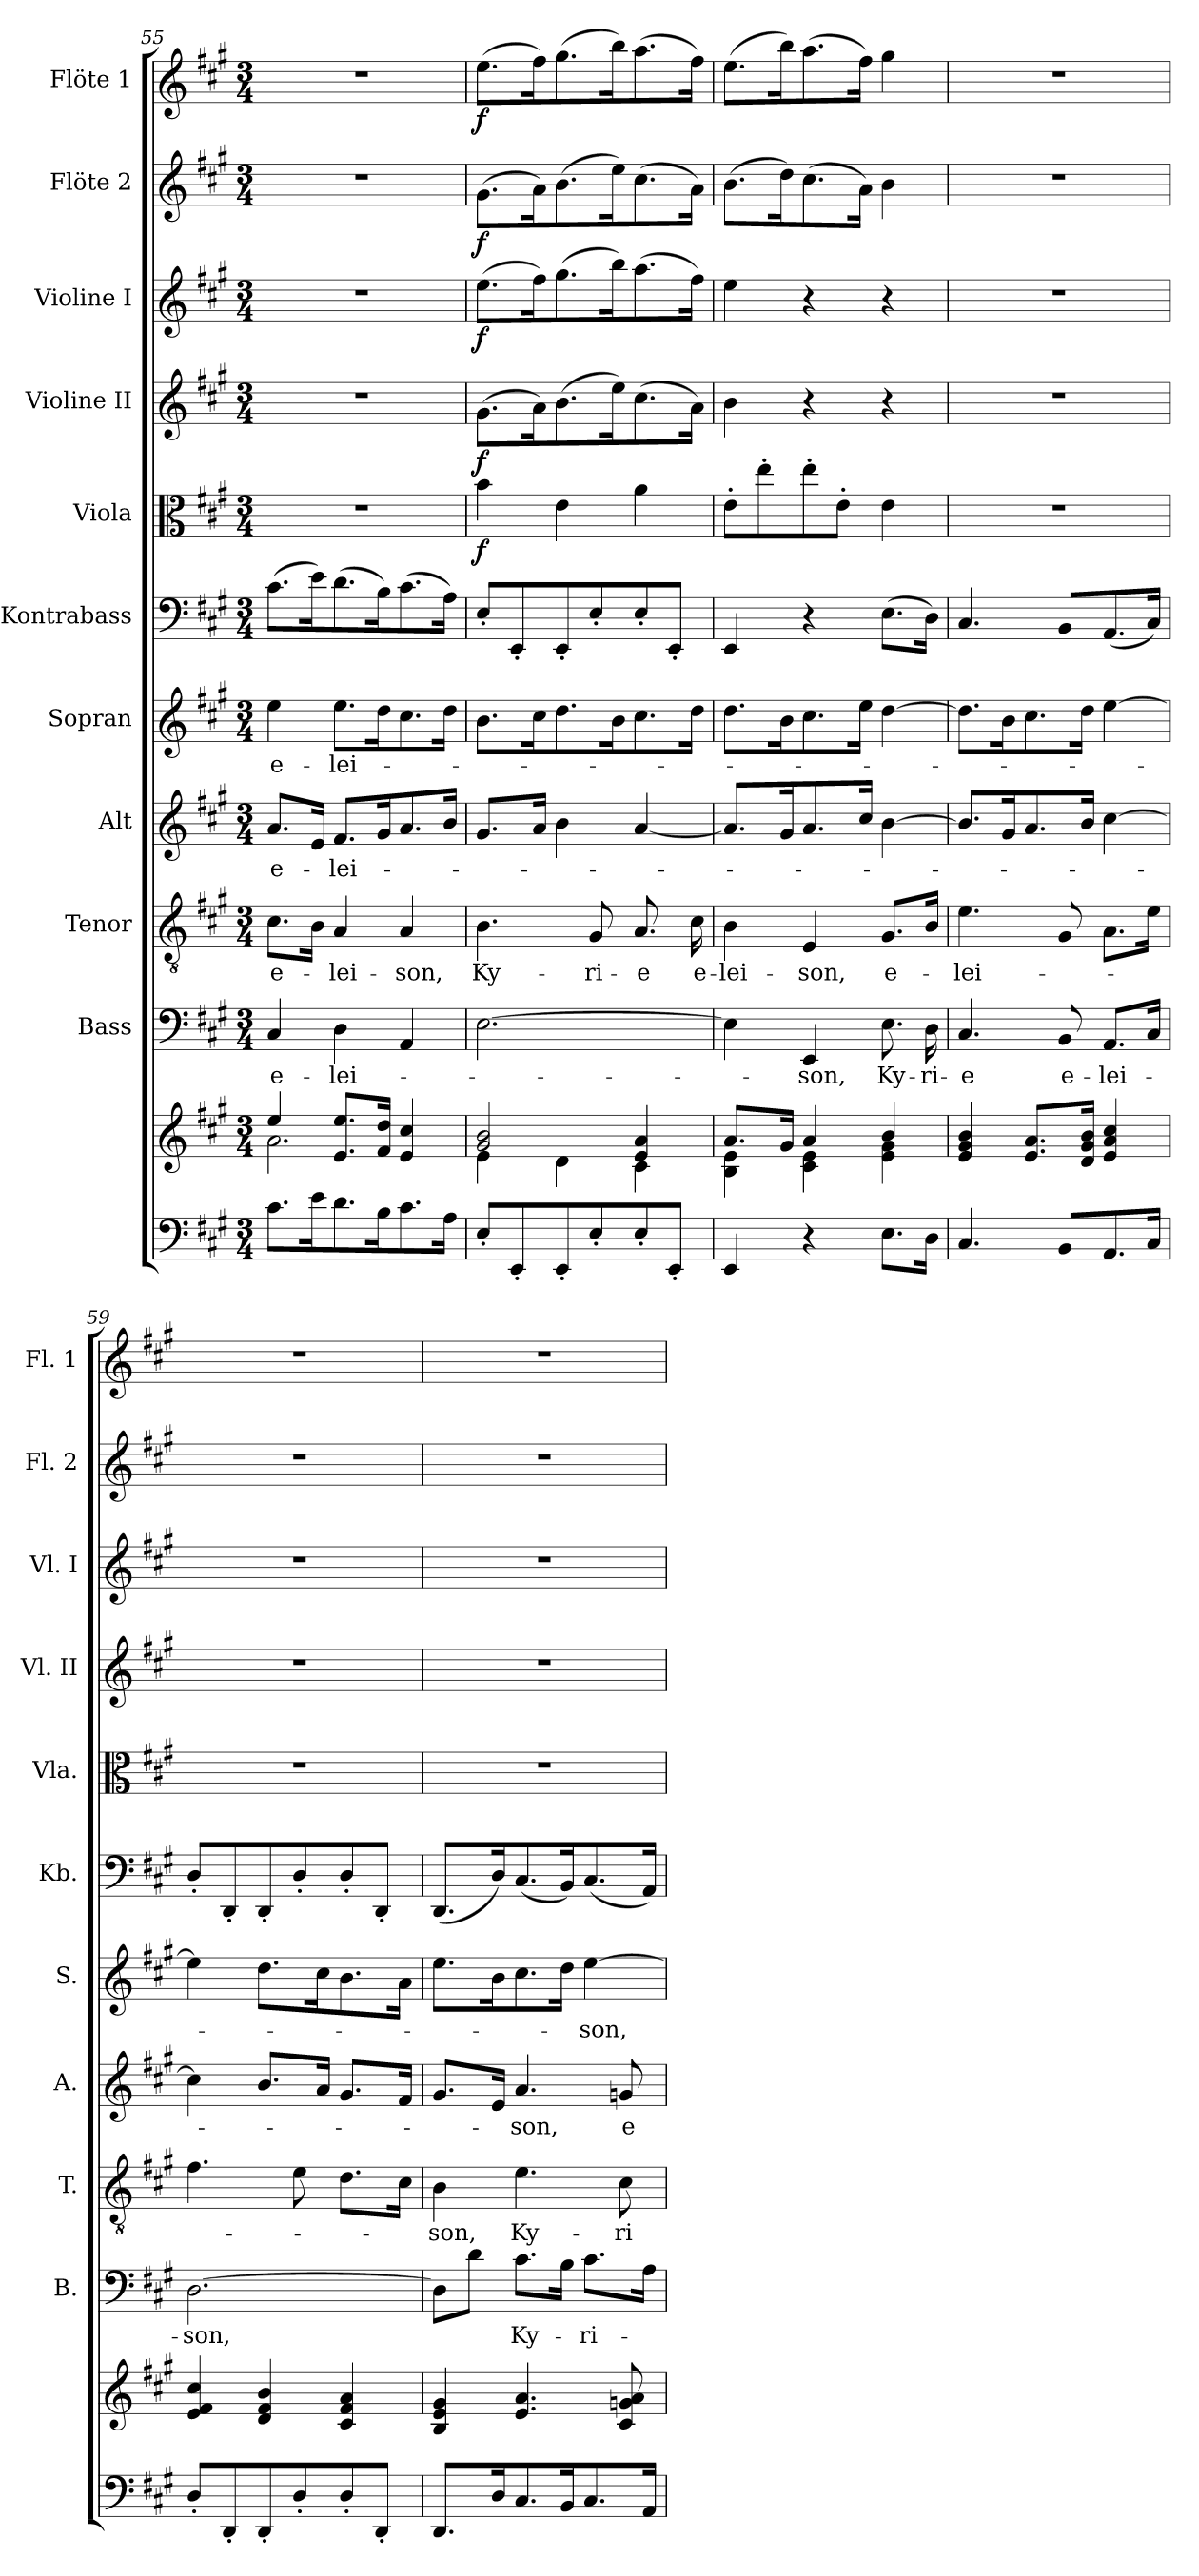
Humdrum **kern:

**kern	**kern	**kern	**text	**kern	**text	**kern	**text	**kern	**text	**kern	**kern	**dynam	**kern	**dynam	**kern	**dynam	**kern	**dynam	**kern	**dynam
*part11	*part11	*part10	*part10	*part9	*part9	*part8	*part8	*part7	*part7	*part6	*part5	*part5	*part4	*part4	*part3	*part3	*part2	*part2	*part1	*part1
*staff12	*staff11	*staff10	*staff10	*staff9	*staff9	*staff8	*staff8	*staff7	*staff7	*staff6	*staff5	*staff5	*staff4	*staff4	*staff3	*staff3	*staff2	*staff2	*staff1	*staff1
*	*	*I"Bass	*	*I"Tenor	*	*I"Alt	*	*I"Sopran	*	*I"Kontrabass	*I"Viola	*	*I"Violine II	*	*I"Violine I	*	*I"Flöte 2	*	*I"Flöte 1	*
*	*	*I'B.	*	*I'T.	*	*I'A.	*	*I'S.	*	*I'Kb.	*I'Vla.	*	*I'Vl. II	*	*I'Vl. I	*	*I'Fl. 2	*	*I'Fl. 1	*
*clefF4	*clefG2	*clefF4	*	*clefGv2	*	*clefG2	*	*clefG2	*	*clefF4	*clefC3	*	*clefG2	*	*clefG2	*	*clefG2	*	*clefG2	*
*	*	*	*	*	*	*	*	*	*	*ITrd7c12	*	*	*	*	*	*	*	*	*	*
*k[f#c#g#]	*k[f#c#g#]	*k[f#c#g#]	*	*k[f#c#g#]	*	*k[f#c#g#]	*	*k[f#c#g#]	*	*k[f#c#g#]	*k[f#c#g#]	*	*k[f#c#g#]	*	*k[f#c#g#]	*	*k[f#c#g#]	*	*k[f#c#g#]	*
*A:	*A:	*A:	*	*A:	*	*A:	*	*A:	*	*A:	*A:	*	*A:	*	*A:	*	*A:	*	*A:	*
*M3/4	*M3/4	*M3/4	*	*M3/4	*	*M3/4	*	*M3/4	*	*M3/4	*M3/4	*	*M3/4	*	*M3/4	*	*M3/4	*	*M3/4	*
=55	=55	=55	=55	=55	=55	=55	=55	=55	=55	=55	=55	=55	=55	=55	=55	=55	=55	=55	=55	=55
*	*^	*	*	*	*	*	*	*	*	*	*	*	*	*	*	*	*	*	*	*
!	!	!	!	!LO:LY:b	!	!LO:LY:b	!	!LO:LY:b	!	!LO:LY:b	!	!	!	!	!	!	!	!	!	!	!
8.c#\L	4ee/	2.a\	4C#/	e-	8.c#\L	e-	8.a/L	e-	4ee\	e-	(>8.C#\L	2.r	.	2.r	.	2.r	.	2.r	.	2.r	.
16e\k	.	.	.	.	16B\Jk	.	16e/Jk	.	.	.	16E\k)	.	.	.	.	.	.	.	.	.	.
!	!	!	!	!LO:LY:b	!	!LO:LY:b	!	!LO:LY:b	!	!LO:LY:b	!	!	!	!	!	!	!	!	!	!	!
8.d\	8.e/ 8.ee/L	.	4D\	-lei-	4A/	-lei-	8.f#/L	-lei-	8.ee\L	-lei-	(>8.D\	.	.	.	.	.	.	.	.	.	.
16B\k	16f#/ 16dd/Jk	.	.	.	.	.	16g#/k	.	16dd\k	.	16BB\k)	.	.	.	.	.	.	.	.	.	.
!	!	!	!	!	!	!LO:LY:b	!	!	!	!	!	!	!	!	!	!	!	!	!	!	!
8.c#\	4e/ 4cc#/	.	4AA/	.	4A/	-son,	8.a/	.	8.cc#\	.	(>8.C#\	.	.	.	.	.	.	.	.	.	.
16A\Jk	.	.	.	.	.	.	16b/Jk	.	16dd\Jk	.	16AA\Jk)	.	.	.	.	.	.	.	.	.	.
!!LO:PB:g=z
=56	=56	=56	=56	=56	=56	=56	=56	=56	=56	=56	=56	=56	=56	=56	=56	=56	=56	=56	=56	=56	=56
!	!	!	!	!	!	!LO:LY:b	!	!	!	!	!	!	!LO:DY:b	!	!LO:DY:b	!	!LO:DY:b	!	!LO:DY:b	!	!LO:DY:b
8E'</L	2g#/ 2b/	4e\	[2.E\	.	4.B\	Ky-	8.g#/L	.	8.b\L	.	8EE'</L	4b\	f	(>8.g#\L	f	(>8.ee\L	f	(>8.g#\L	f	(>8.ee\L	f
8EE'</	.	.	.	.	.	.	.	.	.	.	8EEE'</	.	.	.	.	.	.	.	.	.	.
.	.	.	.	.	.	.	16a/Jk	.	16cc#\k	.	.	.	.	16a\k)	.	16ff#\k)	.	16a\k)	.	16ff#\k)	.
8EE'</	.	4d\	.	.	.	.	4b\	.	8.dd\	.	8EEE'</	4e\	.	(>8.b\	.	(>8.gg#\	.	(>8.b\	.	(>8.gg#\	.
!	!	!	!	!	!	!LO:LY:b	!	!	!	!	!	!	!	!	!	!	!	!	!	!	!
8E'</	.	.	.	.	8G#/	-ri-	.	.	.	.	8EE'</	.	.	.	.	.	.	.	.	.	.
.	.	.	.	.	.	.	.	.	16b\k	.	.	.	.	16ee\k)	.	16bb\k)	.	16ee\k)	.	16bb\k)	.
!	!	!	!	!	!	!LO:LY:b	!	!	!	!	!	!	!	!	!	!	!	!	!	!	!
8E'</	4e/ 4a/	4c#\	.	.	8.A/	-e	[4a/	.	8.cc#\	.	8EE'</	4a\	.	(>8.cc#\	.	(>8.aa\	.	(>8.cc#\	.	(>8.aa\	.
8EE'</J	.	.	.	.	.	.	.	.	.	.	8EEE'</J	.	.	.	.	.	.	.	.	.	.
!	!	!	!	!	!	!LO:LY:b	!	!	!	!	!	!	!	!	!	!	!	!	!	!	!
.	.	.	.	.	16c#\	e-	.	.	16dd\Jk	.	.	.	.	16a\Jk)	.	16ff#\Jk)	.	16a\Jk)	.	16ff#\Jk)	.
=57	=57	=57	=57	=57	=57	=57	=57	=57	=57	=57	=57	=57	=57	=57	=57	=57	=57	=57	=57	=57	=57
!	!	!	!	!	!	!LO:LY:b	!	!	!	!	!	!	!	!	!	!	!	!	!	!	!
4EE/	8.a/L	4B\ 4e\	4E\]	.	4B\	-lei-	8.a/L]	.	8.dd\L	.	4EEE/	8e'>\L	.	4b\	.	4ee\	.	(>8.b\L	.	(>8.ee\L	.
.	.	.	.	.	.	.	.	.	.	.	.	8ee'>\	.	.	.	.	.	.	.	.	.
.	16g#/Jk	.	.	.	.	.	16g#/k	.	16b\k	.	.	.	.	.	.	.	.	16dd\k)	.	16bb\k)	.
!	!	!	!	!LO:LY:b	!	!LO:LY:b	!	!	!	!	!	!	!	!	!	!	!	!	!	!	!
4r	4a/	4c#\ 4e\	4EE/	-son,	4E/	-son,	8.a/	.	8.cc#\	.	4r	8ee'>\	.	4r	.	4r	.	(>8.cc#\	.	(>8.aa\	.
.	.	.	.	.	.	.	.	.	.	.	.	8e'>\J	.	.	.	.	.	.	.	.	.
.	.	.	.	.	.	.	16cc#/Jk	.	16ee\Jk	.	.	.	.	.	.	.	.	16a\Jk)	.	16ff#\Jk)	.
!	!	!	!	!LO:LY:b	!	!LO:LY:b	!	!	!	!	!	!	!	!	!	!	!	!	!	!	!
8.E\L	4b/	4e\ 4g#\	8.E\	Ky-	8.G#/L	e-	[4b\	.	[4dd\	.	(>8.EE\L	4e\	.	4r	.	4r	.	4b\	.	4gg#\	.
!	!	!	!	!LO:LY:b	!	!	!	!	!	!	!	!	!	!	!	!	!	!	!	!	!
16D\Jk	.	.	16D\	-ri-	16B/Jk	.	.	.	.	.	16DD\Jk)	.	.	.	.	.	.	.	.	.	.
*	*v	*v	*	*	*	*	*	*	*	*	*	*	*	*	*	*	*	*	*	*	*
=58	=58	=58	=58	=58	=58	=58	=58	=58	=58	=58	=58	=58	=58	=58	=58	=58	=58	=58	=58	=58
!	!	!	!LO:LY:b	!	!LO:LY:b	!	!	!	!	!	!	!	!	!	!	!	!	!	!	!
4.C#/	4e/ 4g#/ 4b/	4.C#/	-e	4.e\	-lei-	8.b/L]	.	8.dd\L]	.	4.CC#/	2.r	.	2.r	.	2.r	.	2.r	.	2.r	.
.	.	.	.	.	.	16g#/k	.	16b\k	.	.	.	.	.	.	.	.	.	.	.	.
.	8.e/ 8.a/L	.	.	.	.	8.a/	.	8.cc#\	.	.	.	.	.	.	.	.	.	.	.	.
!	!	!	!LO:LY:b	!	!	!	!	!	!	!	!	!	!	!	!	!	!	!	!	!
8BB/L	.	8BB/	e-	8G#/	.	.	.	.	.	8BBB/L	.	.	.	.	.	.	.	.	.	.
.	16d/ 16g#/ 16b/Jk	.	.	.	.	16b/Jk	.	16dd\Jk	.	.	.	.	.	.	.	.	.	.	.	.
!	!	!	!LO:LY:b	!	!	!	!	!	!	!	!	!	!	!	!	!	!	!	!	!
8.AA/	4e/ 4a/ 4cc#/	8.AA/L	-lei-	8.A\L	.	[4cc#\	.	[4ee\	.	(<8.AAA/	.	.	.	.	.	.	.	.	.	.
16C#/Jk	.	16C#/Jk	.	16e\Jk	.	.	.	.	.	16CC#/Jk)	.	.	.	.	.	.	.	.	.	.
=59	=59	=59	=59	=59	=59	=59	=59	=59	=59	=59	=59	=59	=59	=59	=59	=59	=59	=59	=59	=59
!	!	!	!LO:LY:b	!	!	!	!	!	!	!	!	!	!	!	!	!	!	!	!	!
8D'</L	4e/ 4f#/ 4cc#/	[2.D\	-son,	4.f#\	.	4cc#\]	.	4ee\]	.	8DD'</L	2.r	.	2.r	.	2.r	.	2.r	.	2.r	.
8DD'</	.	.	.	.	.	.	.	.	.	8DDD'</	.	.	.	.	.	.	.	.	.	.
8DD'</	4d/ 4f#/ 4b/	.	.	.	.	8.b/L	.	8.dd\L	.	8DDD'</	.	.	.	.	.	.	.	.	.	.
8D'</	.	.	.	8e\	.	.	.	.	.	8DD'</	.	.	.	.	.	.	.	.	.	.
.	.	.	.	.	.	16a/Jk	.	16cc#\k	.	.	.	.	.	.	.	.	.	.	.	.
8D'</	4c#/ 4f#/ 4a/	.	.	8.d\L	.	8.g#/L	.	8.b\	.	8DD'</	.	.	.	.	.	.	.	.	.	.
8DD'</J	.	.	.	.	.	.	.	.	.	8DDD'</J	.	.	.	.	.	.	.	.	.	.
.	.	.	.	16c#\Jk	.	16f#/Jk	.	16a\Jk	.	.	.	.	.	.	.	.	.	.	.	.
=60	=60	=60	=60	=60	=60	=60	=60	=60	=60	=60	=60	=60	=60	=60	=60	=60	=60	=60	=60	=60
!	!	!	!	!	!LO:LY:b	!	!	!	!	!	!	!	!	!	!	!	!	!	!	!
8.DD/L	4B/ 4e/ 4g#/	8D\L]	.	4B\	-son,	8.g#/L	.	8.ee\L	.	(<8.DDD/L	2.r	.	2.r	.	2.r	.	2.r	.	2.r	.
.	.	8d\J	.	.	.	.	.	.	.	.	.	.	.	.	.	.	.	.	.	.
16D/k	.	.	.	.	.	16e/Jk	.	16b\k	.	16DD/k)	.	.	.	.	.	.	.	.	.	.
!	!	!	!LO:LY:b	!	!LO:LY:b	!	!LO:LY:b	!	!	!	!	!	!	!	!	!	!	!	!	!
8.C#/	4.e/ 4.a/	8.c#\L	Ky-	4.e\	Ky-	4.a/	-son,	8.cc#\	.	(<8.CC#/	.	.	.	.	.	.	.	.	.	.
16BB/k	.	16B\Jk	.	.	.	.	.	16dd\Jk	.	16BBB/k)	.	.	.	.	.	.	.	.	.	.
!	!	!	!LO:LY:b	!	!	!	!	!	!LO:LY:b	!	!	!	!	!	!	!	!	!	!	!
8.C#/	.	8.c#\L	-ri-	.	.	.	.	[4ee\	-son,	(<8.CC#/	.	.	.	.	.	.	.	.	.	.
!	!	!	!	!	!LO:LY:b	!	!LO:LY:b	!	!	!	!	!	!	!	!	!	!	!	!	!
.	8c#/ 8gn/ 8a/	.	.	8c#\	-ri-	8gn/	e-	.	.	.	.	.	.	.	.	.	.	.	.	.
16AA/Jk	.	16A\Jk	.	.	.	.	.	.	.	16AAA/Jk)	.	.	.	.	.	.	.	.	.	.
=	=	=	=	=	=	=	=	=	=	=	=	=	=	=	=	=	=	=	=	=
*-	*-	*-	*-	*-	*-	*-	*-	*-	*-	*-	*-	*-	*-	*-	*-	*-	*-	*-	*-	*-
